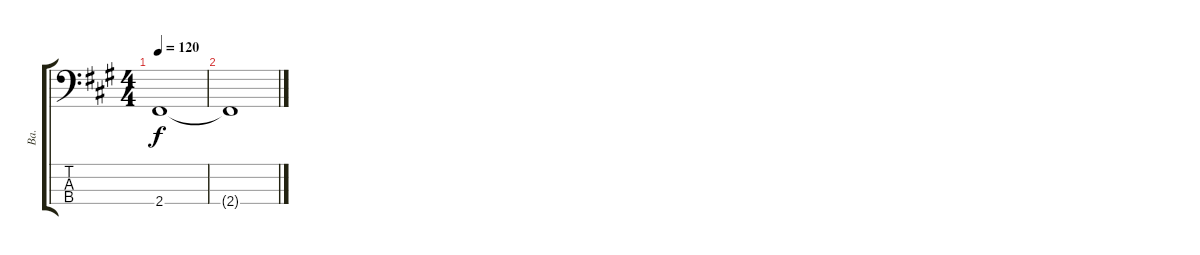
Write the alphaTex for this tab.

\track ("Ba." "Ba.") {instrument electricbassfinger}
\staff {score tabs}
\tuning (G2 D2 A1 E1) {hide}
\ts (4 4)
\tempo 120
\clef f4
\ks a
2.4.1{dy f} |
2.4{t}.1
